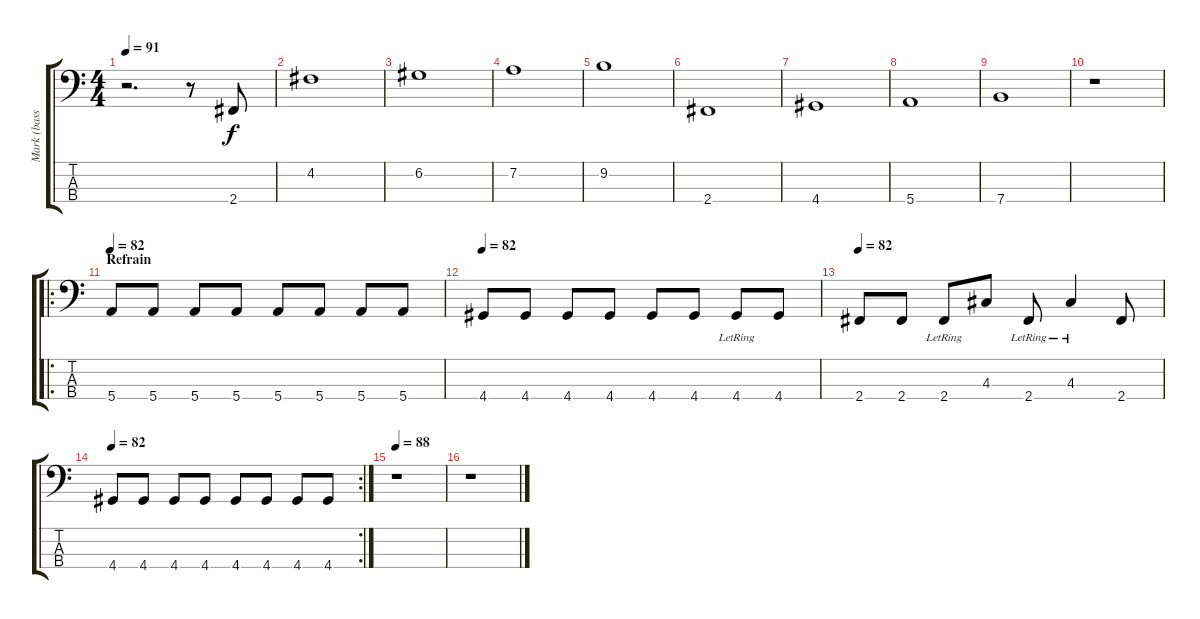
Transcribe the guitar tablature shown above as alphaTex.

\track ("Mark (basse)" "Mark (bass") {instrument electricbasspick}
\staff {score tabs}
\tuning (G2 D2 A1 E1) {hide}
\ts (4 4)
\tempo 91
\clef f4
\ks c
r.2{d dy f} r.8 2.4.8 |
4.2.1 |
6.2.1 |
7.2.1 |
9.2.1 |
2.4.1 |
4.4.1 |
5.4.1 |
7.4.1 |
r.1 |
\ro
\section ("" "Refrain")
\tempo 82
5.4.8 5.4.8 5.4.8 5.4.8 5.4.8 5.4.8 5.4.8 5.4.8 |
\tempo 82
4.4.8 4.4.8 4.4.8 4.4.8 4.4.8 4.4.8 4.4{lr}.8 4.4.8 |
\tempo 82
2.4.8 2.4.8 2.4{lr}.8 4.3.8 2.4{lr}.8 4.3{lr}.4 2.4.8 |
\rc 2
\tempo 82
4.4.8 4.4.8 4.4.8 4.4.8 4.4.8 4.4.8 4.4.8 4.4.8 |
\tempo 88
r.1 |
r.1
